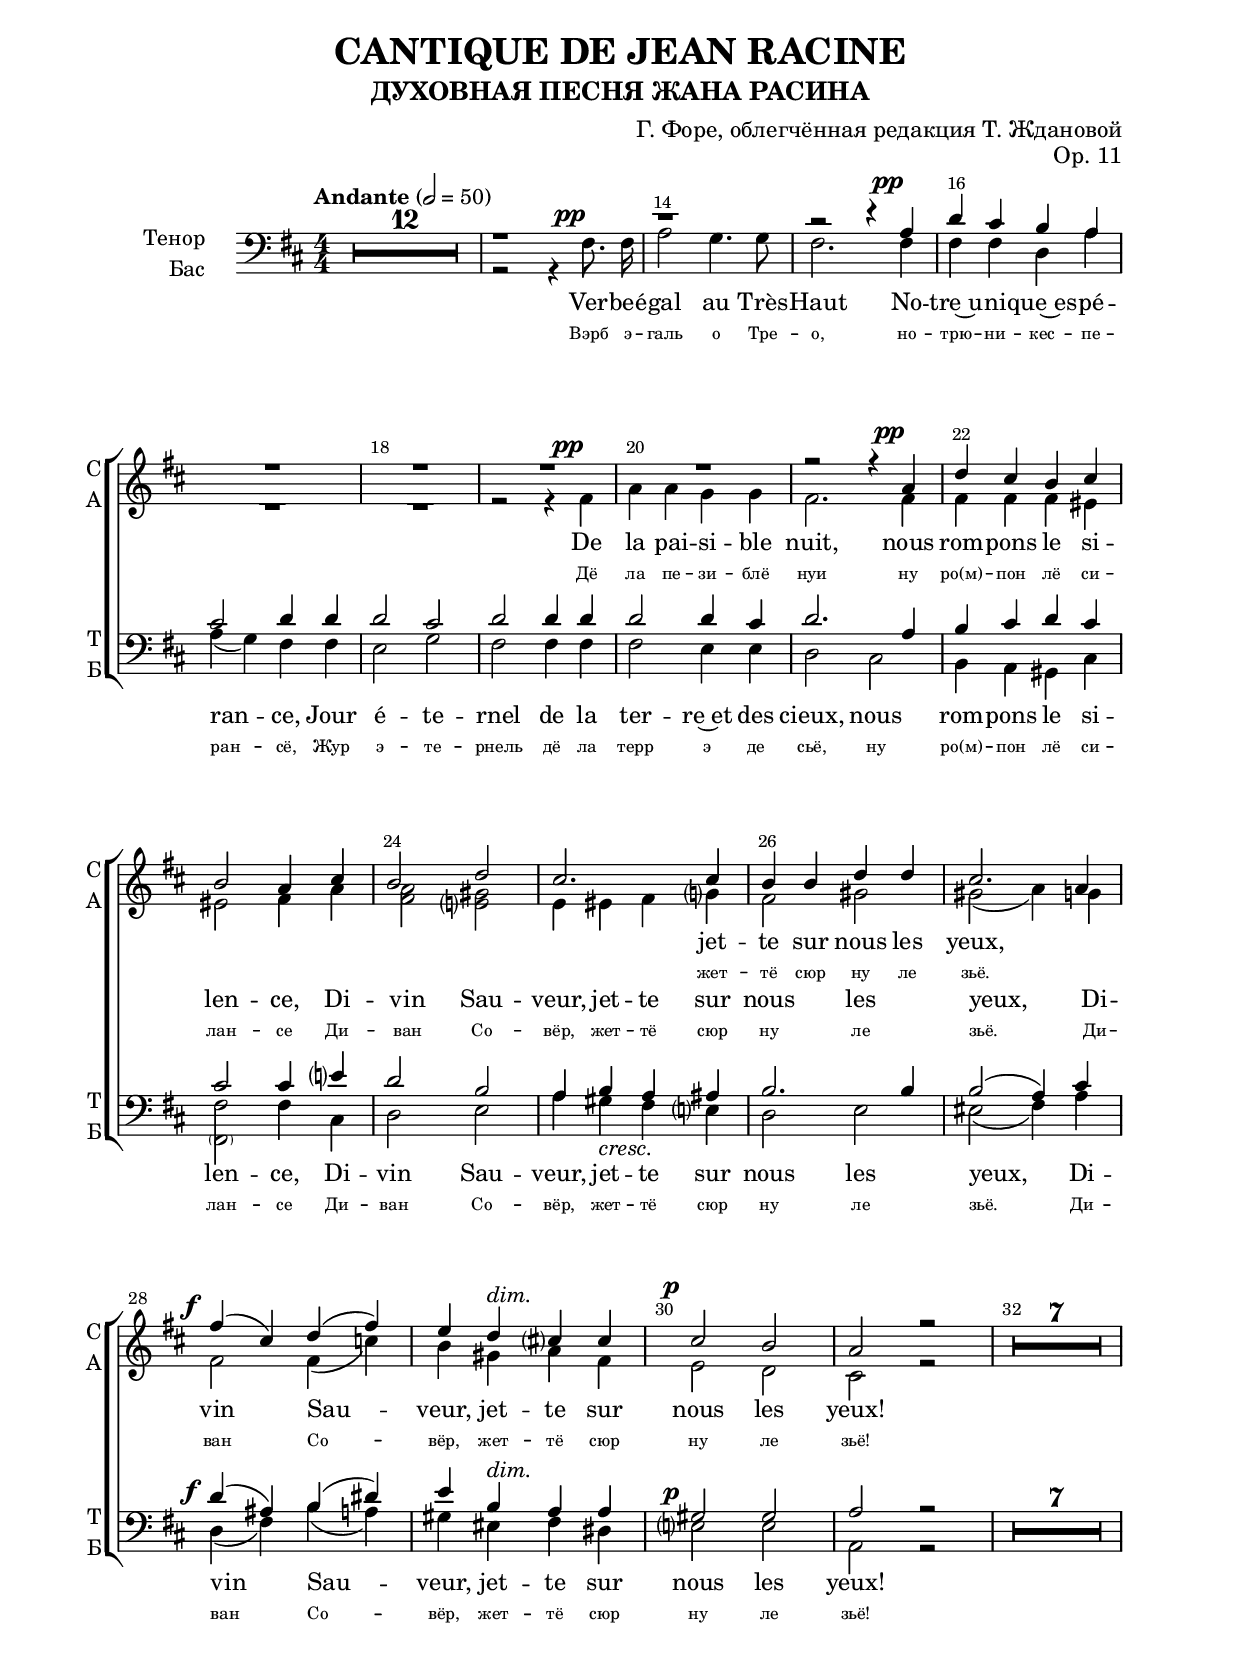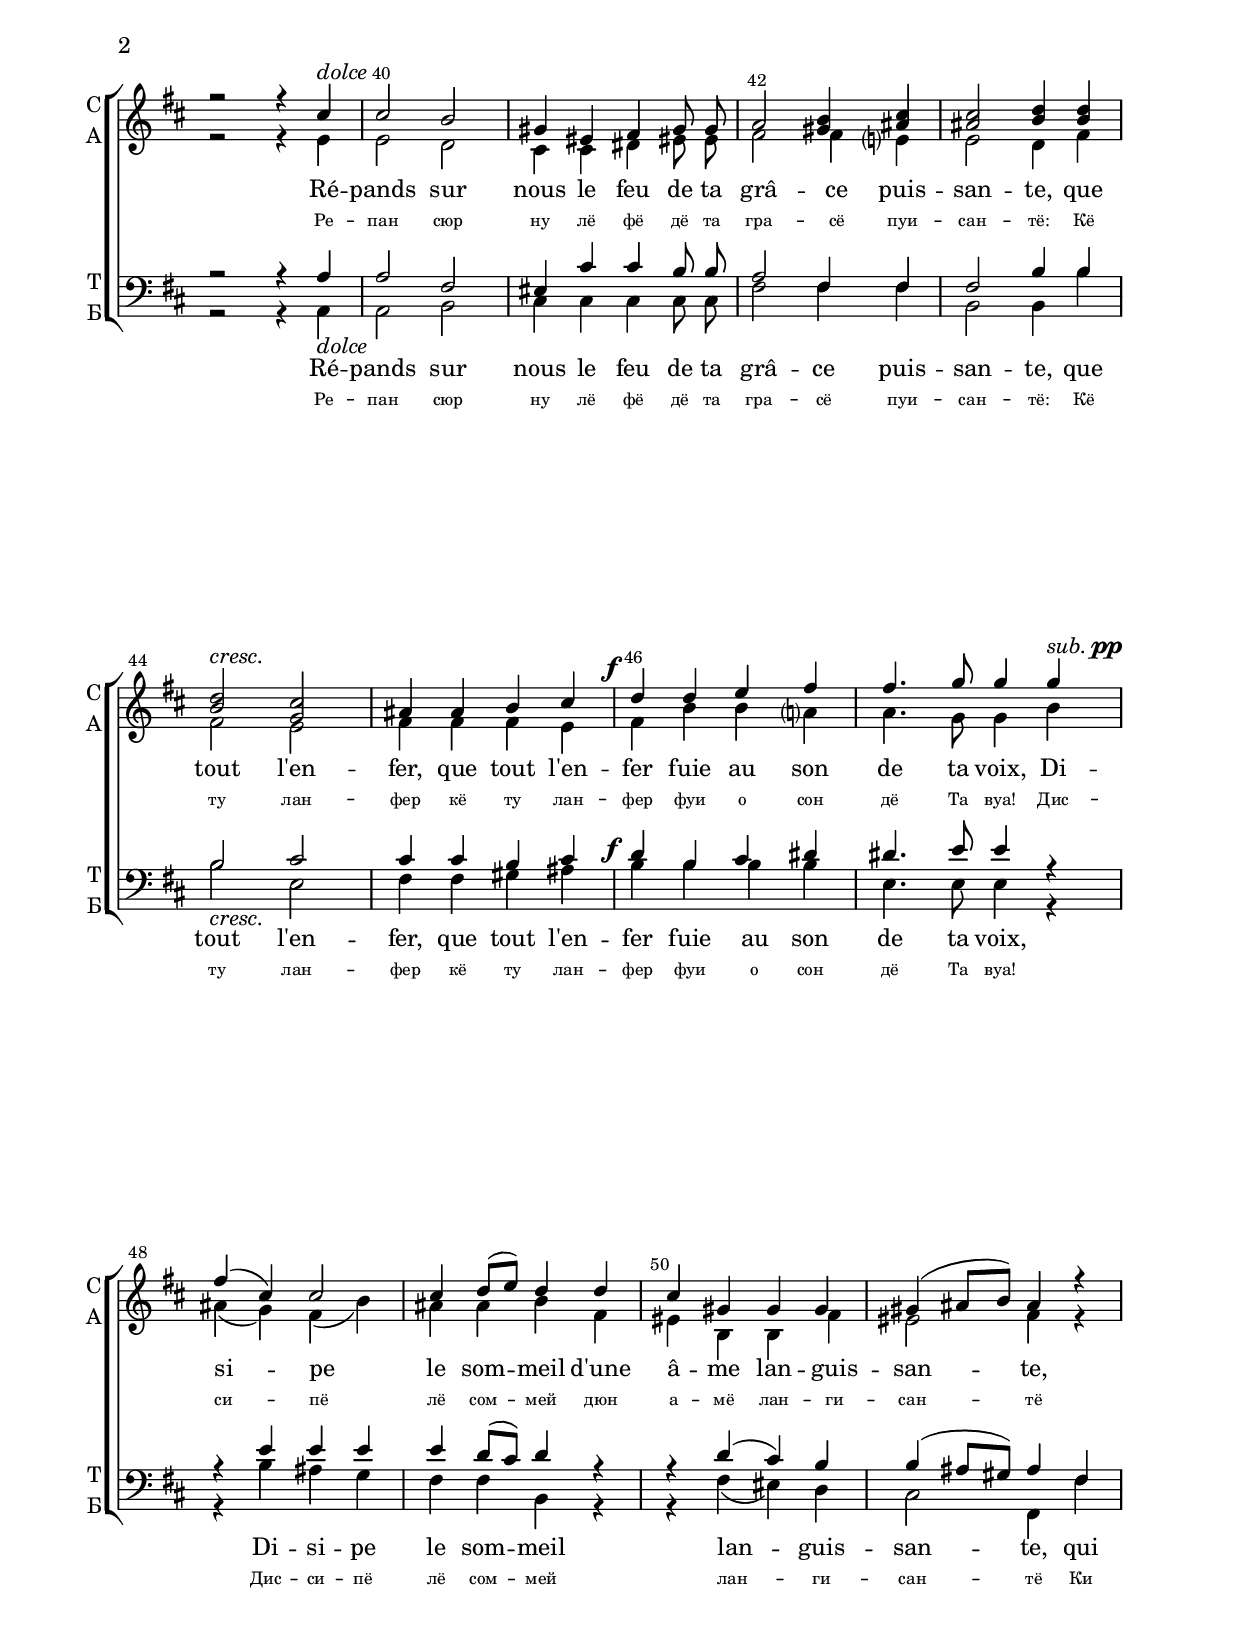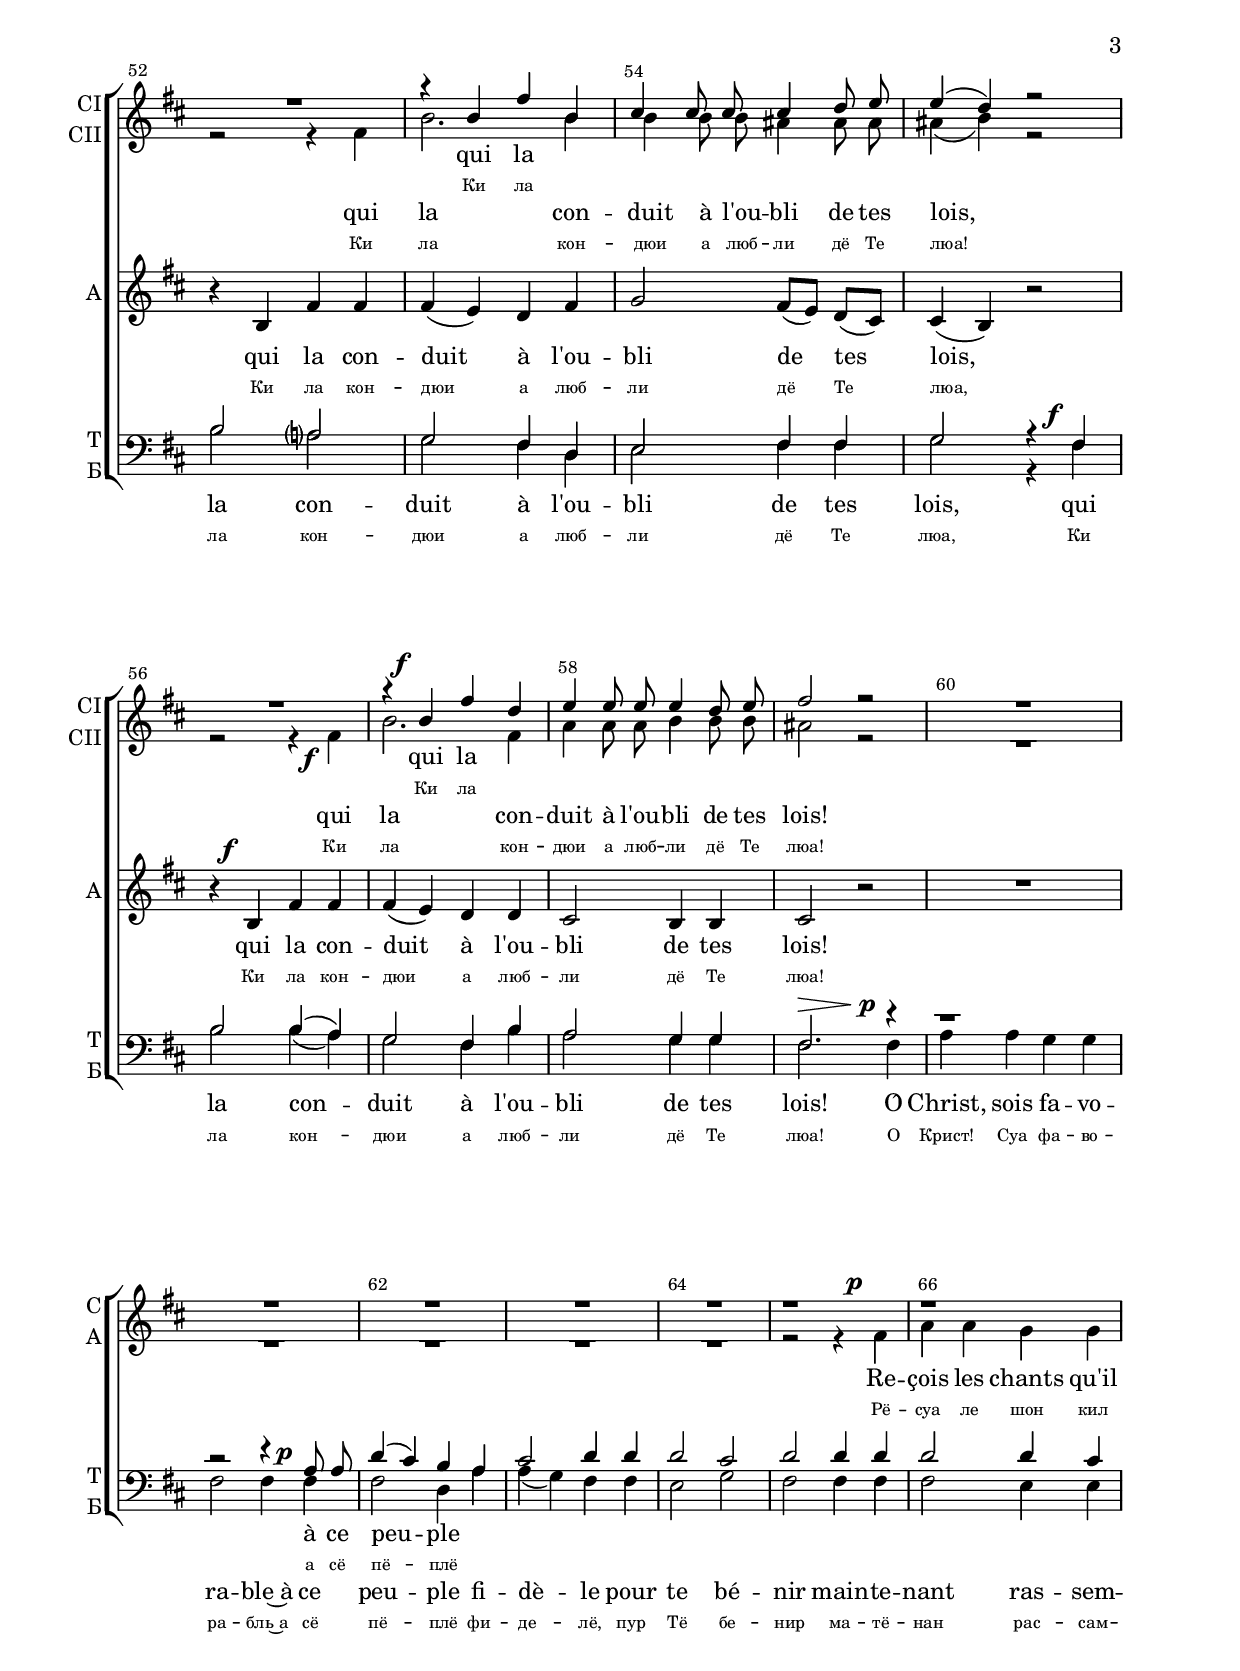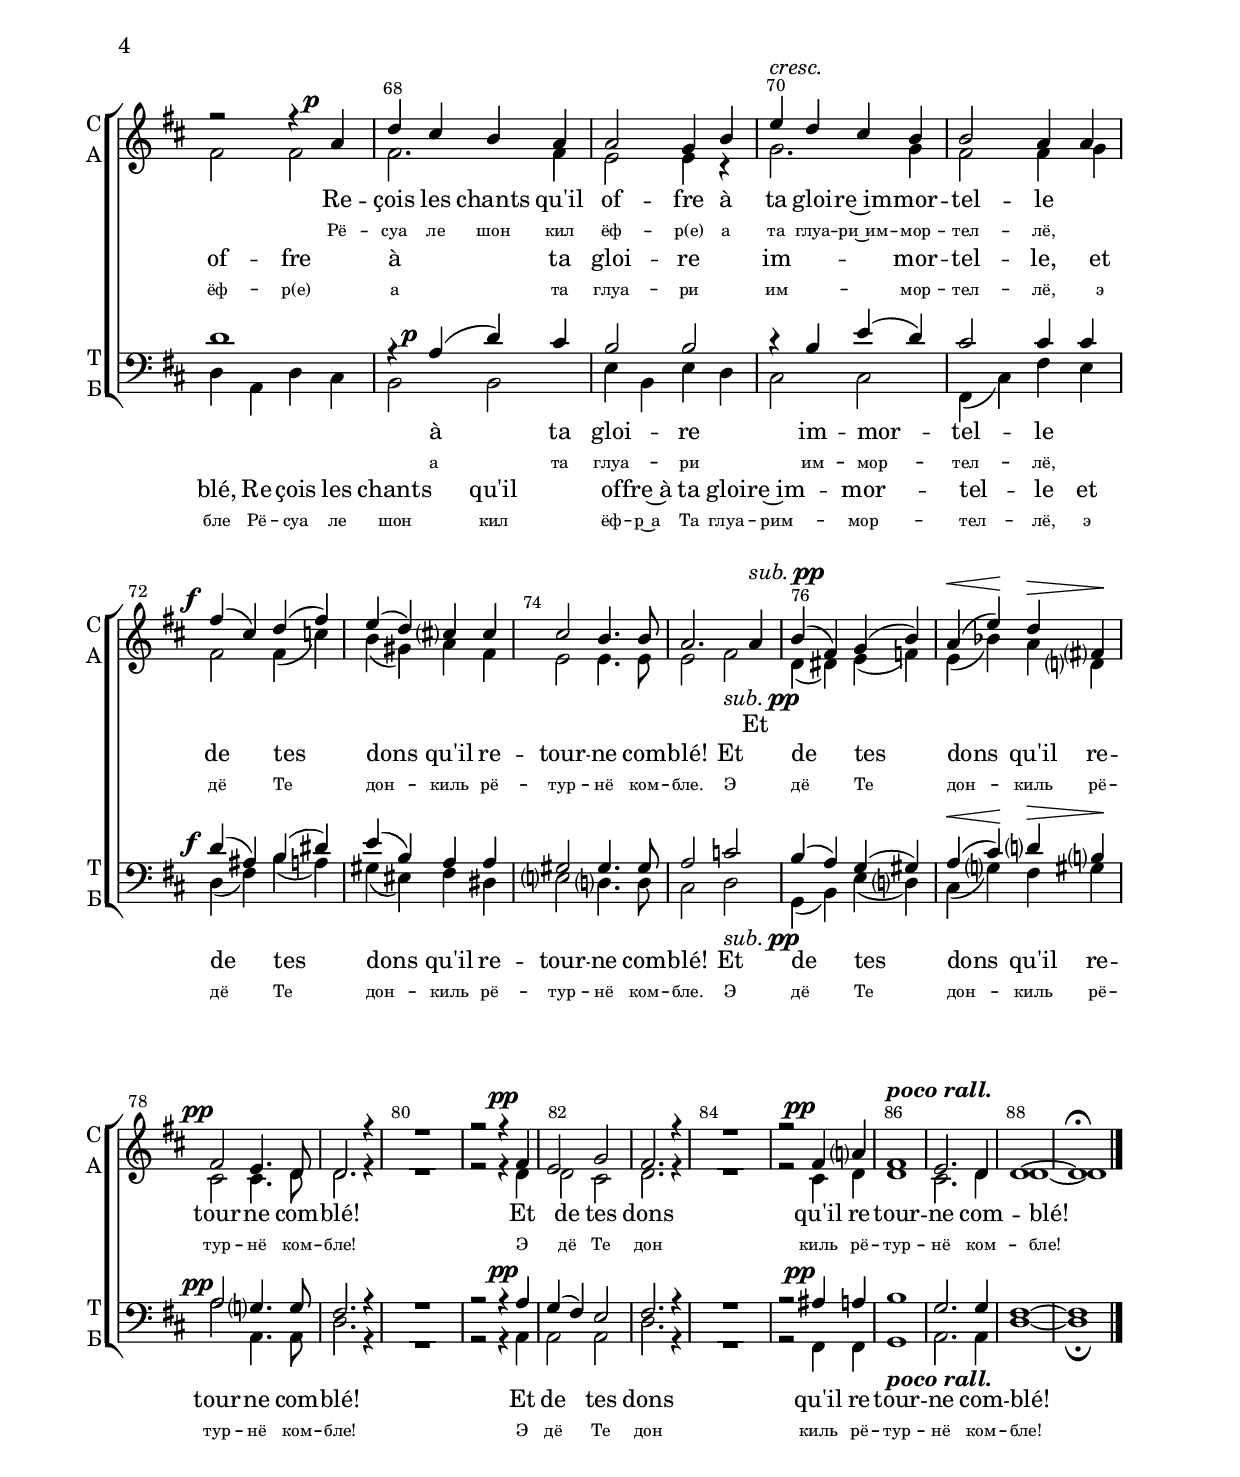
\version "2.22.0"

% закомментируйте строку ниже, чтобы получался pdf с навигацией
%#(ly:set-option 'point-and-click #f)
#(ly:set-option 'midi-extension "mid")
#(ly:set-option 'embed-source-code #t) % внедряем исходник как аттач к pdf
#(set-default-paper-size "a4")
#(set-global-staff-size 20)

\header {
  title = "CANTIQUE DE JEAN RACINE"
  subtitle = "ДУХОВНАЯ ПЕСНЯ ЖАНА РАСИНА"
  composer = "Г. Форе, облегчённая редакция Т. Ждановой"
  opus = "Op. 11"
  % Удалить строку версии LilyPond 
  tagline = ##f
}


abr = { \break }
%abr = \tag #'BR { \break }
abr = {}

pbr = { \pageBreak }
%pbr = {}

breathes = { \once \override BreathingSign.text = \markup { \musicglyph #"scripts.tickmark" } \breathe }

bort = {  % Динамика: вместо f, p пишем по-русски гр., т. и т.д.
  \override DynamicText.stencil = #(lambda (grob)(
                                                   grob-interpret-markup grob (                         
                                                                                let (( dyntxt (ly:grob-property grob 'text ) )  )
                                                                                ( set! dyntxt (cond
                                                                                               (( equal? dyntxt "ff" ) "оч. гр." ) 
                                                                                               (( equal? dyntxt "f" ) "гр." )
                                                                                               (( equal? dyntxt "mf" ) "ум." )
                                                                                               (( equal? dyntxt "mp" ) "ум." )
                                                                                               (( equal? dyntxt "p" ) "т." )
                                                                                               )) #{ \markup \normal-text \italic $dyntxt #} )
                                                   )) }


melon = { \set melismaBusyProperties = #'() }
meloff = { \unset melismaBusyProperties }
solo = ^\markup\italic"Соло"
tutti =  ^\markup\italic"tutti"

co = \cadenzaOn
cof = \cadenzaOff
cb = { \cadenzaOff \bar "||" }
cbr = { \bar "" }
cbar = { \cadenzaOff \bar "|" \cadenzaOn }
stemOff = { \hide Staff.Stem }
nat = { \once \hide Accidental }
%stemOn = { \unHideNotes Staff.Stem }


ijLyrics = {
  \override Lyrics.LyricText #'font-shape = #'italic
}

smLyrics = {
  \override Lyrics.LyricText #'font-size = -2.0
}

normalLyrics = {
  \revert Lyrics.LyricText #'font-shape
}

% alternative breathe
breathes = { \once \override BreathingSign.text = \markup { \musicglyph #"scripts.tickmark" } \breathe }

% alternative partial - for repeats
partiall = { \set Timing.measurePosition = #(ly:make-moment -1/4) }

% compress multi-measure rests
multirests = { \override MultiMeasureRest.expand-limit = #1 \set Score.skipBars = ##t }

% mark with numbers in squares
squaremarks = {  \set Score.markFormatter = #format-mark-box-numbers }

% move dynamics a bit left (to be not up/under the note, but before)
placeDynamicsLeft = { \override DynamicText.X-offset = #-2.5 }

%make visible number of every 2-nd bar
secondbar = {
  \override Score.BarNumber.break-visibility = #end-of-line-invisible
  \override Score.BarNumber.X-offset = #1
  \override Score.BarNumber.self-alignment-X = #LEFT
  \set Score.barNumberVisibility = #(every-nth-bar-number-visible 2)
}

global = {
  \numericTimeSignature
  \secondbar
  \multirests
  \placeDynamicsLeft
  
  \key d \major
  \time 4/4
}

sopvoicei = \relative c'' {
  \global
  \dynamicUp
  \autoBeamOff
  R1*52
  
  r4 b fis' b, |
  cis4 cis8 cis cis4 d8 e |
  
  %55
  e4( d) r2 |
  R1
  r4 b\f fis' d |
  
  %58
  e4 e8 e e4 d8 e |
  fis2 r2 |
  R1 \break 
}

sopvoiceii = \relative c' {
  \global
  \dynamicDown
  \autoBeamOff
  R1*51
  
  %52
  r2 r4 fis |
  b2. b4 |
  b4 b8 b ais4 ais8 ais |
  
  %55
  ais4( b) r2 |
  r2 r4 fis\f |
  b2. fis4 |
  
  %58
  a4 a8 a b4 b8 b |
  ais2 r |
  R1
}

sopvoice = \relative c'' {
  \global
  \dynamicUp
  \tempo Andante 2=50
  \autoBeamOff
  R1*20
  r2 r4 a\pp |
  
  %22
  d4 cis b cis |
  b2 a4 cis |
  b2 d |
  
  %25
  cis2. cis4 |
  b b d d |
  cis2. a4 |
  
  %28
  fis'4\f( cis) d( fis) |
  e4 d^\markup\italic"dim." cis cis |
  cis2\p b |
  
  %31
  a2 r |
  R1*7
  \pageBreak r2 r4 cis^\markup\italic"dolce"
  
  %40
  cis2 b |
  gis4 eis fis gis8 gis |
  a2 <gis b>4 <ais cis> |
  
  %43
  < ais cis>2 <b d>4 <b d> |
  <b d>2^\markup\italic"cresc." <g cis> |
  ais4 ais b cis |
  
  %46
  d4\f d e fis |
  fis4. g8 g4 g^\markup{ \italic sub. \dynamic pp } |
  fis( cis) cis2 |
  
  %49
  cis4 d8[( e]) d4 d |
  cis gis gis gis |
  gis( ais8[ b]) ais4 r | 
  
  %52
  R1*13
  
  %65
  r1
  r1
 
  %67
  r2 r4 a\p |
  d cis b a |
  a2 g4 b |
  
  %70
  e4^\markup\italic"cresc." d cis b |
  b2 a4 a |
  fis'\f( cis) d( fis) |
  
  %73
  e( d) cis cis |
  cis2 b4. b8 |
  a2. a4^\markup{ \italic sub. \dynamic pp }
  
  %76
  b4( fis) g( b) |
  a(\< e')\! d\> fis,\! |
  fis2\pp e4. d8 |
  
  %79
  d2. r4 |
  R1 |
  r2 r4 fis\pp |
  e2 g |
  
  %83
  fis2. r4 |
  R1 |
  r2 fis4\pp a |
  
  %86
  fis1^\markup\bold\italic"poco rall." |
  e2. d4 |
  d1~ |
  d \fermata
  
}



altvoice = \relative c' {
  \global
  \dynamicUp
  \autoBeamOff
  R1*18
  r2 r4 fis\pp |
  a a g g |
  fis2. fis4 |
  
  %22
    fis4 fis fis eis |
    eis2 fis4 a |
    <fis a>2 <e gis> |
    
    %25
    e4 eis fis g |
    fis2 gis |
    gis( a4) g |
    
    %28
    fis2 fis4( c') |
    b gis a fis |
    e2 d |
    
    %31
    cis2 r |
    R1*7
    r2 r4 e |
    
    %40
    e2 d |
    cis4 cis dis eis8 eis |
    fis2 fis4 e |
    
    %43
    e2 d4 fis |
    fis2 e |
    fis4 fis fis e |
    
    %46
    fis4 b b a |
    a4. g8 g4 b |
    ais( g) fis( b) |
    
    %49
    ais4 ais b fis |
    eis b b fis' |
    eis2 fis4 r |
    
    %52
    \oneVoice
    \change Staff = "altstaff"
    \break r4 b, fis' fis |
    fis( e) d fis |
    g2 fis8[( e]) d[( cis]) |
    
    %55
    cis4( b) r2 |
    r4 b\f fis' fis |
    fis( e) d d |
    
    %58
    cis2 b4 b |
    cis2 r |
    R1
    \change Staff = "upstaff"
    \voiceTwo R1*4
    
    
    %65
    r2 r4 fis\p |
    a4 a g g |
    
    %67
    fis2 fis |
    fis2. fis4 |
    e2 e4 r |
    
    %70
    g2. g4 |
    fis2 fis4 g |
    fis2 fis4( c') |
    
    %73
    b4( gis) a fis |
    e2 e4. e8 |
    e2 fis_\markup{ \italic sub. \dynamic pp }  |
    
    %76
    d4( dis) e( f) |
    e( bes') a d, |
    cis2 cis4. d8 |
    
    %79
    d2. r4 |
    R1 |
    r2 r4 d |
    d2 cis |
    
    %83
    d2. r4 |
    R1 |
    r2 cis4 d |
    
    %86
    d1 |
    cis2. d4 |
    d1~ |
    d1
    
}


tenorvoice = \relative c' {
  \global
  \dynamicUp
  \autoBeamOff
  
  R1*12
  r1
  r
  
  r2 r4 a\pp |
  
  %16
  d cis b a |
  cis2 d4 d |
  d2 cis |
  
  %19
  d2 d4 d |
  d2 d4 cis |
  d2. a4 |
  
  %22
  b4 cis d cis |
  cis2 cis4 e |
  d2 b |
  
  %25
  a4 b a ais |
  b2. b4 |
  b2( a4) cis |
  
  %28
  d4( ais) b( dis) |
  e b a a |
  gis2 gis |
  
  %31
  a2 r
  R1*7
  r2 r4 a |
  
  %40
  a2 fis |
  eis4 cis' cis b8 b |
  a2 fis4 fis |
  
  %43
  fis2 b4 b |
  b2 cis |
  cis4 cis b4 cis |
  
  %46
   d4 b cis dis |
   dis4. e8 e4 r |
   r e e e |
   
  %49
  e4 d8[( cis]) d4 r |
  r d( cis) b |
  b( ais8[ gis]) ais4 fis |
  
  %52
   b2 a |
   g fis4 d |
   e2 fis4 fis |
   
   %55
    g2 r4 fis |
    b2 b4( a) |
    g2 fis4 b |
    
    %58
    a2 g4 g |
    fis2. r4 r1 |
    
    %61
    r2 r4 a8\p a |
    d4( cis) b a |
    cis2 d4 d |
    
    %64
    d2 cis |
    d d4 d |
    d2 d4 cis |
    
    %67
    d1 |
    r4 a4\p( d) cis |
    b2 b |
    
    %70
    r4 b e( d) |
    cis2 cis4 cis |
    d4( ais) b( dis) |
    
    e4( b) a a |
    gis2 gis4. gis8 |
    a2 c |
    
    %76
    b4( a) g( gis) |
    a( cis) d b |
    a2 g4. g8 |
    
    %79
    fis2. r4 |
    R1 |
    r2 r4 a |
    g( fis) e2 |
    
    %83
    fis2. r4 |
    R1 |
    r2 ais4 a |
    
    %86
    b1 |
    g2. g4 |
    fis1~ |
    fis

  
}


bassvoice = \relative c {
  \global
  \dynamicUp
  \autoBeamOff
  R1*12
  r2 r4 fis8.\pp fis16 |
  a2 g4. g8 |
  fis2. fis4 | \abr
  
  fis4 fis d a' |
  a( g) fis fis |
  e2 g | \abr
  
  % 19
  fis2 fis4 fis |
  fis2 e4 e |
  d2 cis | \abr
  
  %22
  b4 a gis cis |
  <fis \parenthesize fis,>2 fis4 cis |
  d2 e | \abr
  
  % 25
   a4 gis-\markup\italic"cresc." fis e |
   d2 e |
   eis2(fis4) a | \abr
   
   % 28
   d,4(\f fis) b( a) |
   gis eis^\markup\italic"dim." fis dis |
   e2\p e | \abr
   
   %31
   a,2 r |
   R1*7
   r2 r4 a-\markup\italic"dolce" | \abr
   
   %40
   a2 b |
   cis4 cis cis cis8 cis |
   fis2 fis4 fis | \abr
   
   %43
   b,2 b4 b' |
   b2-\markup\italic"cresc." e, |
   fis4 fis gis ais | \abr
   
   %46
  b4\f b b b |
  e,4. e8 e4 r |
  r b' ais g | \abr
  
  %49
  fis4 fis b, r |
  r fis'( eis) d |
  cis2 fis,4 fis' | \abr
  
  %52
  b2 a |
  g fis4 d |
  e2 fis4 fis | \abr
  
  %55
  g2 r4 fis4\f |
  b2 b4( a) |
  g2 fis4 b | \abr
  
  
  %58
  a2 g4 g |
  fis2.\> fis4\p |
  a a g g | \abr
  
  %61
  fis2 fis4 fis |
  fis2 d4 a' |
  a( g) fis fis | \abr
  
  
   %64
   e2 g |
   fis fis4 fis |
   fis2 e4 e | \abr
   
   %67
   d4 a d cis |
   b2 b |
   e4 b e d | \abr
   
   %70
   cis2 cis |
   fis,4( cis') fis e |
   d(\f fis) b( a) | \abr
   
   %73
    gis( eis) fis dis |
    e2 d4. d8 |
    cis2 d_\markup{ \italic sub. \dynamic pp } | \abr
    
    %76
    g,4( b) e( d) |
    cis\<( g'\!) fis\> gis\! |
    a2\pp a,4. a8 | \abr
    
    %79
    d2. r4 |
    R1 |
    r2 r4 a\pp |
    a2 a | \abr
    
    %83
    d2. r4 |
    R1 |
    r2 fis,4\pp fis | \abr
    
    %86
    g1-\markup\bold\italic"poco rall." |
    a2. a4 |
    d1~ |
    d\fermata \bar "|."
  
}

lyricscore = \lyricmode {
  Вэрб эгаль о Трезо, нотрюникесперансё,
Жур этернель дё ла терр э де сьё,
(Дё ла пезиблё нуи) ну ро(м)пон лё силансе
Диван Совёр, жеттё сюр ну ле зьё.

Репан сюр ну лё фё дё та грасё пуисантё:
Кё ту ланфер фуи о сон дё Та вуа!
Диссипё лё соммей дюн амё лангисантё
Ки ла кондюи а любли дё Те люа!

О Крист! Суа фаворабль а сё пёплё фиделё,
Пур Тё бенир матёнан рассамбле
Рёсуа ле шон килёфр а Та глуариммортеллё,
Э дё Те донкиль рётурнё комбле.
}

lyricscoresi = \lyricmode {
  Ки ла \repeat unfold 8 \skip 1
  Ки ла 
}

lyricscoresii = \lyricmode {
  Ки ла кон -- дюи а люб -- ли дё Те люа!
  Ки ла кон -- дюи а люб -- ли дё Те люа!
}

lyricscores = \lyricmode {
\repeat unfold 11 \skip 1 жет -- тё сюр ну ле зьё.

\repeat unfold 40 \skip 1
\repeat unfold 10 \skip 1

Рё -- суа ле шон кил ёф -- р(е) а та глуа -- ри~им -- мор -- тел -- лё,
\repeat unfold 10 \skip 1
 
}

lyricscorea = \lyricmode {
Дё ла пе -- зи -- блё нуи
ну ро(м) -- пон лё си -- лан -- се
Ди -- ван Со -- вёр, жет -- тё сюр ну ле зьё.
Ди -- ван Со -- вёр, жет -- тё сюр ну ле зьё!

Ре -- пан сюр ну лё фё дё та гра -- сё пуи -- сан -- тё:
Кё ту лан -- фер кё ту лан -- фер фуи о сон дё Та вуа!
Дис -- си -- пё лё сом -- мей дюн а -- мё лан -- ги -- сан -- тё
Ки ла кон -- дюи а люб -- ли дё Те люа,
Ки ла кон -- дюи а люб -- ли дё Те люа!

Рё -- суа ле шон кил ёф -- р(е) а та глуа -- ри им -- мор -- тел -- лё,
э дё Те дон -- киль рё -- тур -- нё ком -- бле.
Э дё Те дон -- киль рё -- тур -- нё ком -- бле!
Э дё Те дон киль рё -- тур -- нё ком -- бле!
}



lyricscoret = \lyricmode {
  \repeat unfold 101 \skip 1
  а сё пё -- плё \repeat unfold 13 \skip 1
  а та глуа -- ри  им -- мор -- тел -- лё,
}

lyricscoreb = \lyricmode { 
  Вэрб э -- галь о Тре -- о, но -- трю -- ни -- кес -- пе -- ран -- сё,
Жур э -- те -- рнель дё ла терр э де сьё,
ну ро(м) -- пон лё си -- лан -- се
Ди -- ван Со -- вёр, жет -- тё сюр ну ле зьё.
Ди -- ван Со -- вёр, жет -- тё сюр ну ле зьё!

Ре -- пан сюр ну лё фё дё та гра -- сё пуи -- сан -- тё:
Кё ту лан -- фер кё ту лан -- фер фуи о сон дё Та вуа!
Дис -- си -- пё лё сом -- мей лан -- ги -- сан -- тё
Ки ла кон -- дюи а люб -- ли дё Те люа,
Ки ла кон -- дюи а люб -- ли дё Те люа!

О Крист! Суа фа -- во -- ра -- бль~а сё пё -- плё фи -- де -- лё,
пур Тё бе -- нир ма -- тё -- нан рас -- сам -- бле
Рё -- суа ле шон кил ёф -- р~а Та глуа -- рим -- мор -- тел -- лё,
э дё Те дон -- киль рё -- тур -- нё ком -- бле.
Э дё Те дон -- киль рё -- тур -- нё ком -- бле!
Э дё Те дон киль рё -- тур -- нё ком -- бле!
}

frlyricscoresi = \lyricmode {
  qui la  \repeat unfold 8 \skip 1
  qui la  
}

frlyricscoresii = \lyricmode {
  qui la con -- duit à l'ou -- bli de tes lois,
  qui la con -- duit à l'ou -- bli de tes lois!
}

frlyricscores = \lyricmode {
\repeat unfold 11 \skip 1 jet -- te sur nous les yeux,

\repeat unfold 40 \skip 1
\repeat unfold 10 \skip 1
Re -- çois les chants qu'il of -- fre à ta gloi -- re~im -- mor -- tel -- le
\repeat unfold 10 \skip 1
Et
}

frlyricscorea = \lyricmode {
De la pai -- si -- ble nuit,
nous rom -- pons le si -- len --  ce,
Di -- vin Sau -- veur, jet -- te sur nous les yeux,
Di -- vin Sau -- veur, jet -- te sur nous les yeux!

Ré -- pands sur nous le feu de ta grâ -- ce puis -- san -- te,
que tout l'en -- fer, que tout l'en -- fer fuie au son de ta voix, 
Di -- si -- pe le som -- meil d'une â -- me lan -- guis -- san -- te,
qui la con -- duit à l'ou -- bli de tes lois,
qui la con -- duit à l'ou -- bli de tes lois!

Re -- çois les chants qu'il of -- fre à ta gloi -- re im -- mor -- tel -- le,
et de tes dons qu'il re -- tour -- ne com -- blé!
Et de tes dons qu'il re -- tour -- ne com -- blé!
Et de tes dons qu'il re -- tour -- ne com -- blé!
}

frlyricscoret = \lyricmode {
  \repeat unfold 101 \skip 1
  à ce peu -- ple \repeat unfold 13 \skip 1
  à ta gloi -- re im -- mor -- tel -- le
}

frlyricscoreb = \lyricmode {
  Ver -- beé -- gal au Très -- Haut No -- tre~u  -- ni  -- que~es  -- pé  -- ran -- ce,
Jour é -- te -- rnel de la ter -- re~et des cieux,
nous rom -- pons le si -- len --  ce,
Di -- vin Sau -- veur, jet -- te sur nous les yeux,
Di -- vin Sau -- veur, jet -- te sur nous les yeux!

Ré -- pands sur nous le feu de ta grâ -- ce puis -- san -- te,
que tout l'en -- fer, que tout l'en -- fer fuie au son de ta voix, 
Di -- si -- pe le som -- meil lan -- guis -- san -- te,
qui la con -- duit à l'ou -- bli de tes lois,
qui la con -- duit à l'ou -- bli de tes lois!

Ô Christ, sois fa -- vo -- ra -- ble~à ce peu -- ple fi -- dè -- le 
pour  te bé -- nir main -- te -- nant ras -- sem -- blé,
Re -- çois les chants qu'il of -- fre~à ta gloi -- re~im -- mor -- tel -- le
et de tes dons qu'il re -- tour -- ne com -- blé!
Et de tes dons qu'il re -- tour -- ne com -- blé!
Et de tes dons qu'il re -- tour -- ne com -- blé!
}

\bookpart {
  \paper {
    top-margin = 10
    left-margin = 20
    right-margin = 20
    bottom-margin = 15
    indent = 20
    ragged-bottom = ##f
    %  system-separator-markup = \slashSeparator
    
  }
  \score {
    %  \transpose c bes {
    %  \removeWithTag #'BR
    \new ChoirStaff <<
      \new Staff = "sopstaff" \with {
        shortInstrumentName =\markup { \right-column { "СI" "CII"  } }
        midiInstrument = "voice oohs"
                \RemoveEmptyStaves
      } <<
        
        \new Voice = "sopranoi" { \voiceOne \sopvoicei }
        \new Voice = "sopranoii" { \voiceTwo \sopvoiceii }
      >>
      
      \new Lyrics \lyricsto "sopranoi" { \frlyricscoresi }
      \new Lyrics \lyricsto "sopranoi" { \smLyrics \lyricscoresi }
      \new Lyrics \lyricsto "sopranoii" { \frlyricscoresii }
      \new Lyrics \lyricsto "sopranoii" { \smLyrics \lyricscoresii }
      
      
      \new Staff = "altstaff" \with {
        shortInstrumentName = "А"
        midiInstrument = "voice oohs"
                \RemoveEmptyStaves
      } {\global s1*51}
        
      \new Staff = "upstaff" \with {
        instrumentName = \markup { \right-column { "Сопрано" "Альт"  } }
        shortInstrumentName = \markup { \right-column { "С" "А"  } }
        midiInstrument = "voice oohs"
        %        \RemoveEmptyStaves
      } <<
        \new Voice = "soprano" { \voiceOne \sopvoice }
        \new Voice  = "alto" { \voiceTwo \altvoice }
      >> 
      
      \new Lyrics \lyricsto "soprano" { \frlyricscores }
      \new Lyrics \lyricsto "soprano" { \smLyrics \lyricscores }
      \new Lyrics \lyricsto "alto" { \frlyricscorea }
      \new Lyrics \lyricsto "alto" { \smLyrics \lyricscorea }
      % alternative lyrics above up staff
      %\new Lyrics \with {alignAboveContext = "upstaff"} \lyricsto "soprano" \lyricst
      
      \new Staff = "downstaff" \with {
        instrumentName = \markup { \right-column { "Тенор" "Бас" } }
        shortInstrumentName = \markup { \right-column { "Т" "Б" } }
        midiInstrument = "voice oohs"
      } <<
        \new Voice = "tenor" { \voiceOne \clef bass \tenorvoice }
        \new Voice = "bass" { \voiceTwo \bassvoice }
      >>
      
      \new Lyrics \lyricsto "tenor" { \frlyricscoret }
      \new Lyrics \lyricsto "tenor" { \smLyrics \lyricscoret }
      \new Lyrics \lyricsto "bass" { \frlyricscoreb }
      \new Lyrics \lyricsto "bass" { \smLyrics \lyricscoreb }
    >>
    %  }  % transposeµ
    \layout {
          #(layout-set-staff-size 19)
      \context {
        \Score
      }
      \context {
        \Staff
        %        \RemoveEmptyStaves
                \RemoveAllEmptyStaves
                \accidentalStyle choral-cautionary
      }
      %Metronome_mark_engraver
    }
  }
}
